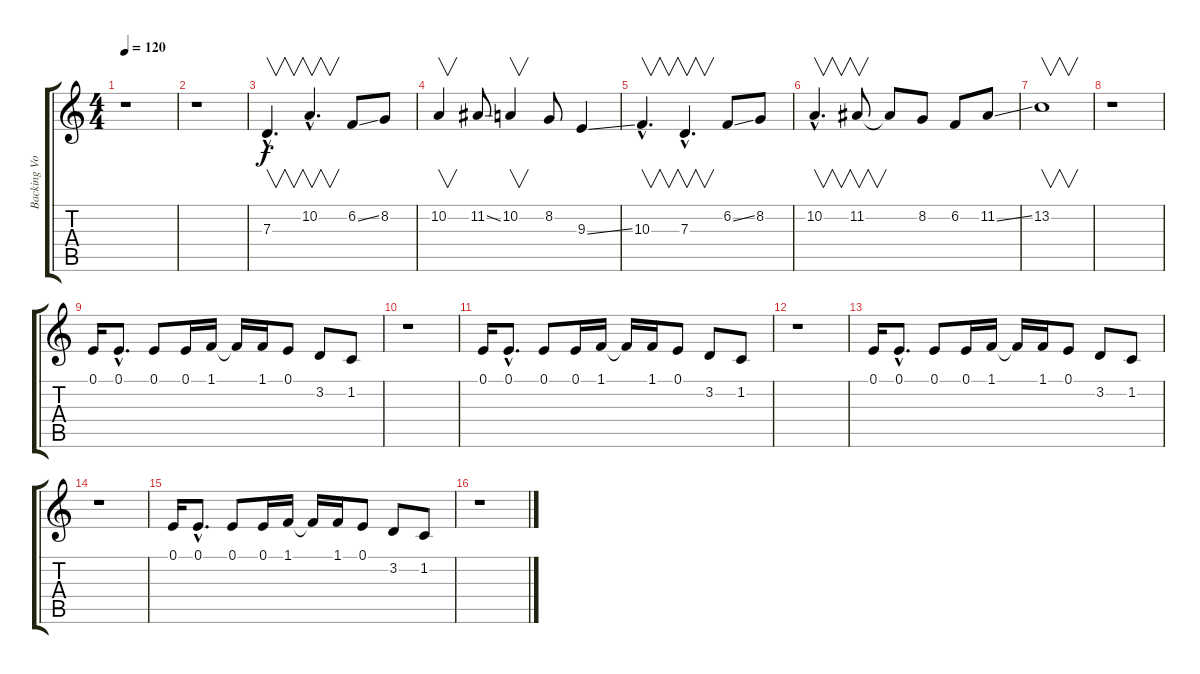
\track ("Backing Vocals" "Backing Vo") {instrument choiraahs}
\staff {score tabs}
\tuning (E4 B3 G3 D3 A2 E2) {hide}
\ts (4 4)
\tempo 120
\clef g2
\ks c
r.1{dy f} |
r.1 |
7.3{hac}.4{v d} 10.2{hac}.4{v d} 6.2{ss}.8 8.2.8 |
10.2.4{v} 11.2{ss}.8 10.2.4{v} 8.2.8 9.3{ss}.4 |
10.3{hac}.4{v d} 7.3{hac}.4{v d} 6.2{ss}.8 8.2.8 |
10.2{hac}.4{v d} 11.2.8{v} 11.2{t}.8 8.2.8 6.2.8 11.2{ss}.8 |
13.2.1{v} |
r.1 |
0.1.16 0.1{hac}.8{d} 0.1.8 0.1.16 1.1.16 1.1{t}.16 1.1.16 0.1.8 3.2.8 1.2.8 |
r.1 |
0.1.16 0.1{hac}.8{d} 0.1.8 0.1.16 1.1.16 1.1{t}.16 1.1.16 0.1.8 3.2.8 1.2.8 |
r.1 |
0.1.16 0.1{hac}.8{d} 0.1.8 0.1.16 1.1.16 1.1{t}.16 1.1.16 0.1.8 3.2.8 1.2.8 |
r.1 |
0.1.16 0.1{hac}.8{d} 0.1.8 0.1.16 1.1.16 1.1{t}.16 1.1.16 0.1.8 3.2.8 1.2.8 |
r.1
